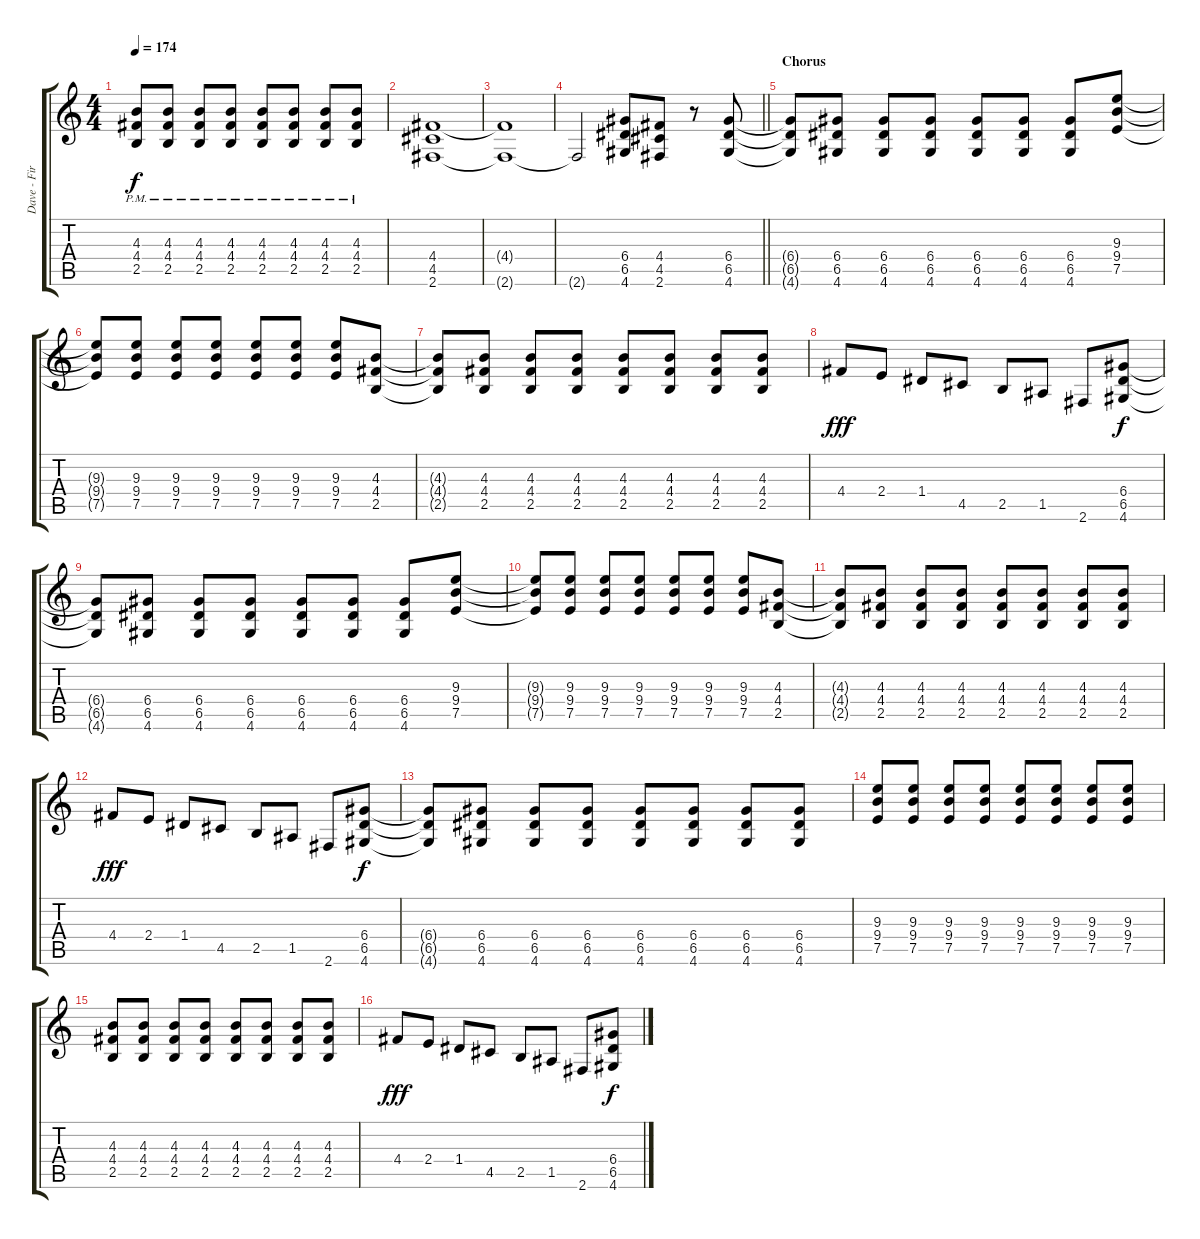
\track ("Dave - First" "Dave - Fir") {instrument distortionguitar}
\staff {score tabs}
\tuning (E4 B3 G3 D3 A2 E2) {hide}
\ts (4 4)
\tempo 174
\clef g2
\ks c
(4.3{pm} 4.4{pm} 2.5{pm}).8{dy f} (4.3{pm} 4.4{pm} 2.5{pm}).8 (4.3{pm} 4.4{pm} 2.5{pm}).8 (4.3{pm} 4.4{pm} 2.5{pm}).8 (4.3{pm} 4.4{pm} 2.5{pm}).8 (4.3{pm} 4.4{pm} 2.5{pm}).8 (4.3{pm} 4.4{pm} 2.5{pm}).8 (4.3{pm} 4.4{pm} 2.5{pm}).8 |
(4.4 4.5 2.6).1 |
(4.4{t} 2.6{t}).1 |
\barLineRight lightlight
2.6{t}.2 (6.4 6.5 4.6).8 (4.4 4.5 2.6).8 r.8 (6.4 6.5 4.6).8 |
\section ("" "Chorus")
(6.4{t} 6.5{t} 4.6{t}).8 (6.4 6.5 4.6).8 (6.4 6.5 4.6).8 (6.4 6.5 4.6).8 (6.4 6.5 4.6).8 (6.4 6.5 4.6).8 (6.4 6.5 4.6).8 (9.3 9.4 7.5).8 |
(9.3{t} 9.4{t} 7.5{t}).8 (9.3 9.4 7.5).8 (9.3 9.4 7.5).8 (9.3 9.4 7.5).8 (9.3 9.4 7.5).8 (9.3 9.4 7.5).8 (9.3 9.4 7.5).8 (4.3 4.4 2.5).8 |
(4.3{t} 4.4{t} 2.5{t}).8 (4.3 4.4 2.5).8 (4.3 4.4 2.5).8 (4.3 4.4 2.5).8 (4.3 4.4 2.5).8 (4.3 4.4 2.5).8 (4.3 4.4 2.5).8 (4.3 4.4 2.5).8 |
4.4.8{dy fff} 2.4.8 1.4.8 4.5.8 2.5.8 1.5.8 2.6.8 (6.4 6.5 4.6).8{dy f} |
(6.4{t} 6.5{t} 4.6{t}).8 (6.4 6.5 4.6).8 (6.4 6.5 4.6).8 (6.4 6.5 4.6).8 (6.4 6.5 4.6).8 (6.4 6.5 4.6).8 (6.4 6.5 4.6).8 (9.3 9.4 7.5).8 |
(9.3{t} 9.4{t} 7.5{t}).8 (9.3 9.4 7.5).8 (9.3 9.4 7.5).8 (9.3 9.4 7.5).8 (9.3 9.4 7.5).8 (9.3 9.4 7.5).8 (9.3 9.4 7.5).8 (4.3 4.4 2.5).8 |
(4.3{t} 4.4{t} 2.5{t}).8 (4.3 4.4 2.5).8 (4.3 4.4 2.5).8 (4.3 4.4 2.5).8 (4.3 4.4 2.5).8 (4.3 4.4 2.5).8 (4.3 4.4 2.5).8 (4.3 4.4 2.5).8 |
4.4.8{dy fff} 2.4.8 1.4.8 4.5.8 2.5.8 1.5.8 2.6.8 (6.4 6.5 4.6).8{dy f} |
(6.4{t} 6.5{t} 4.6{t}).8 (6.4 6.5 4.6).8 (6.4 6.5 4.6).8 (6.4 6.5 4.6).8 (6.4 6.5 4.6).8 (6.4 6.5 4.6).8 (6.4 6.5 4.6).8 (6.4 6.5 4.6).8 |
(9.3 9.4 7.5).8 (9.3 9.4 7.5).8 (9.3 9.4 7.5).8 (9.3 9.4 7.5).8 (9.3 9.4 7.5).8 (9.3 9.4 7.5).8 (9.3 9.4 7.5).8 (9.3 9.4 7.5).8 |
(4.3 4.4 2.5).8 (4.3 4.4 2.5).8 (4.3 4.4 2.5).8 (4.3 4.4 2.5).8 (4.3 4.4 2.5).8 (4.3 4.4 2.5).8 (4.3 4.4 2.5).8 (4.3 4.4 2.5).8 |
4.4.8{dy fff} 2.4.8 1.4.8 4.5.8 2.5.8 1.5.8 2.6.8 (6.4 6.5 4.6).8{dy f}
